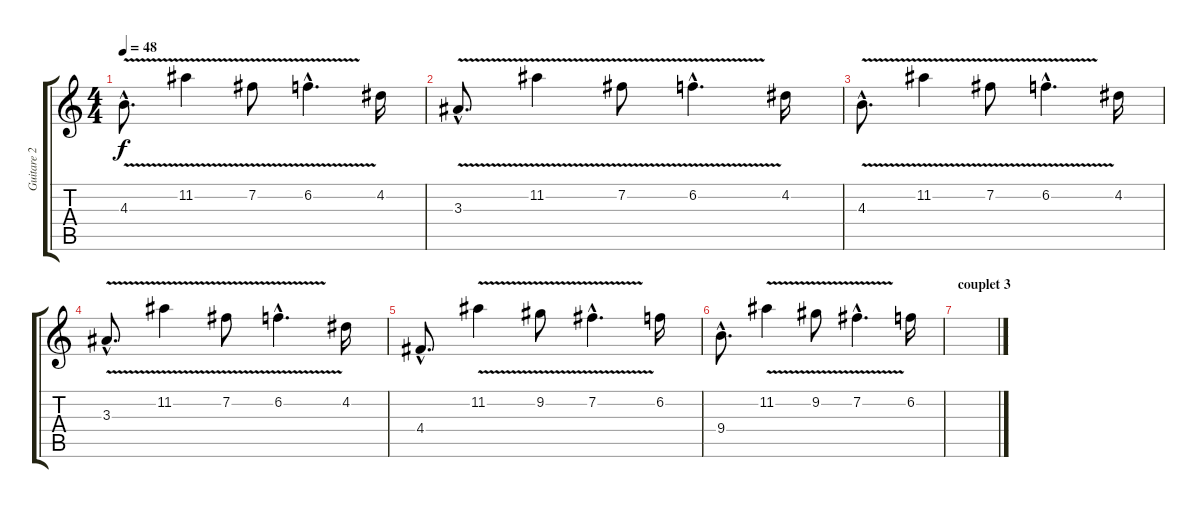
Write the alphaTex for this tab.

\track ("Guitare 2" "Guitare 2") {instrument overdrivenguitar}
\staff {score tabs}
\tuning (E4 B3 G3 D3 A2 E2) {hide}
\ts (4 4)
\tempo 48
\clef g2
\ks c
4.3{v hac}.8{d dy f} 11.2{v}.4 7.2{v}.8 6.2{v hac}.4{d} 4.2.16 |
3.3{v hac}.8{d} 11.2{v}.4 7.2{v}.8 6.2{v hac}.4{d} 4.2.16 |
4.3{v hac}.8{d} 11.2{v}.4 7.2{v}.8 6.2{v hac}.4{d} 4.2.16 |
3.3{v hac}.8{d} 11.2{v}.4 7.2{v}.8 6.2{v hac}.4{d} 4.2.16 |
4.4{hac}.8{d} 11.2{v}.4 9.2{v}.8 7.2{v hac}.4{d} 6.2.16 |
9.4{hac}.8{d} 11.2{v}.4 9.2{v}.8 7.2{v hac}.4{d} 6.2.16 |
\section ("" "couplet 3")
